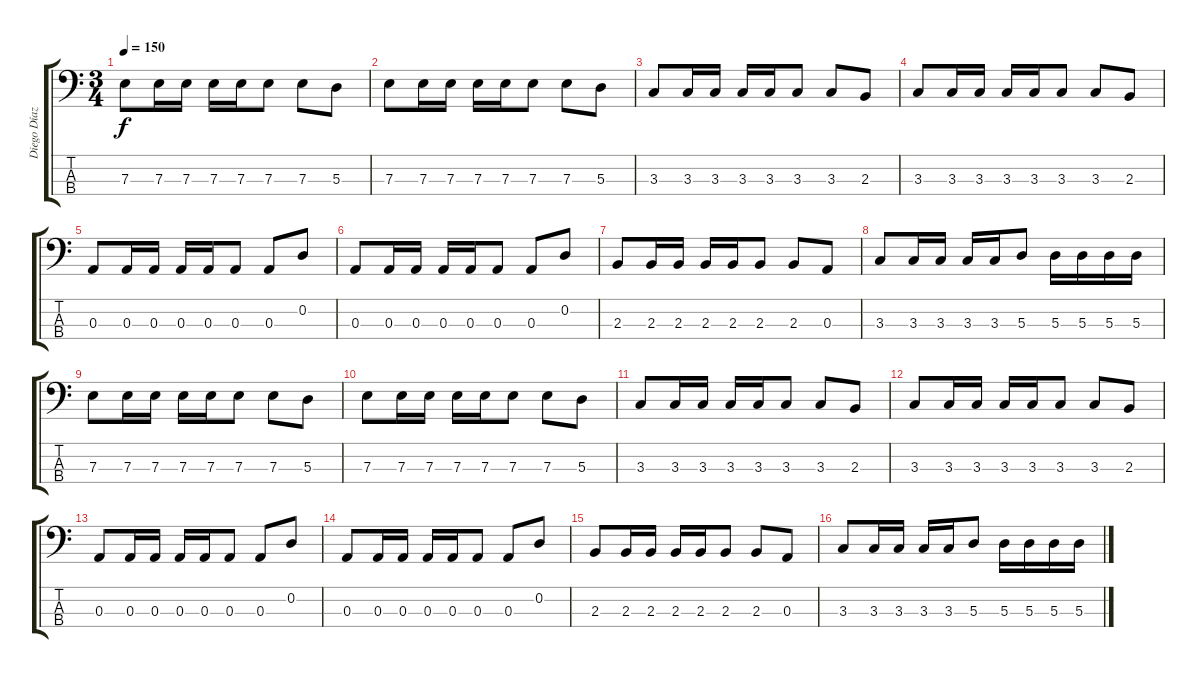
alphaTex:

\track ("Diego Díaz" "Diego Díaz") {instrument electricbassfinger}
\staff {score tabs}
\tuning (G2 D2 A1 E1) {hide}
\ts (3 4)
\tempo 150
\clef f4
\ks c
7.3.8{dy f} 7.3.16 7.3.16 7.3.16 7.3.16 7.3.8 7.3.8 5.3.8 |
7.3.8 7.3.16 7.3.16 7.3.16 7.3.16 7.3.8 7.3.8 5.3.8 |
3.3.8 3.3.16 3.3.16 3.3.16 3.3.16 3.3.8 3.3.8 2.3.8 |
3.3.8 3.3.16 3.3.16 3.3.16 3.3.16 3.3.8 3.3.8 2.3.8 |
0.3.8 0.3.16 0.3.16 0.3.16 0.3.16 0.3.8 0.3.8 0.2.8 |
0.3.8 0.3.16 0.3.16 0.3.16 0.3.16 0.3.8 0.3.8 0.2.8 |
2.3.8 2.3.16 2.3.16 2.3.16 2.3.16 2.3.8 2.3.8 0.3.8 |
3.3.8 3.3.16 3.3.16 3.3.16 3.3.16 5.3.8 5.3.16 5.3.16 5.3.16 5.3.16 |
7.3.8 7.3.16 7.3.16 7.3.16 7.3.16 7.3.8 7.3.8 5.3.8 |
7.3.8 7.3.16 7.3.16 7.3.16 7.3.16 7.3.8 7.3.8 5.3.8 |
3.3.8 3.3.16 3.3.16 3.3.16 3.3.16 3.3.8 3.3.8 2.3.8 |
3.3.8 3.3.16 3.3.16 3.3.16 3.3.16 3.3.8 3.3.8 2.3.8 |
0.3.8 0.3.16 0.3.16 0.3.16 0.3.16 0.3.8 0.3.8 0.2.8 |
0.3.8 0.3.16 0.3.16 0.3.16 0.3.16 0.3.8 0.3.8 0.2.8 |
2.3.8 2.3.16 2.3.16 2.3.16 2.3.16 2.3.8 2.3.8 0.3.8 |
3.3.8 3.3.16 3.3.16 3.3.16 3.3.16 5.3.8 5.3.16 5.3.16 5.3.16 5.3.16
